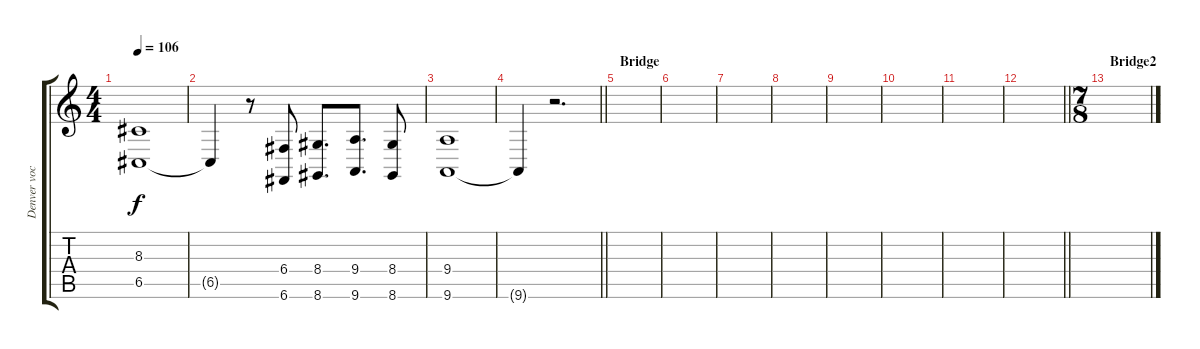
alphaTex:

\track ("Denver vocal" "Denver voc") {instrument viola}
\staff {score tabs}
\tuning (D4 A3 F3 C3 G2 C2) {hide}
\ts (4 4)
\tempo 106
\clef g2
\ks c
(8.3 6.5).1{dy f} |
6.5{t}.4 r.8 (6.4 6.6).8 (8.4 8.6).8{d} (9.4 9.6).8{d} (8.4 8.6).8 |
(9.4 9.6).1 |
\barLineRight lightlight
9.6{t}.4 r.2{d} |
\section ("" "Bridge")
|
|
|
|
|
|
|
\barLineRight lightlight
|
\ts (7 8)
\section ("" "Bridge2")
